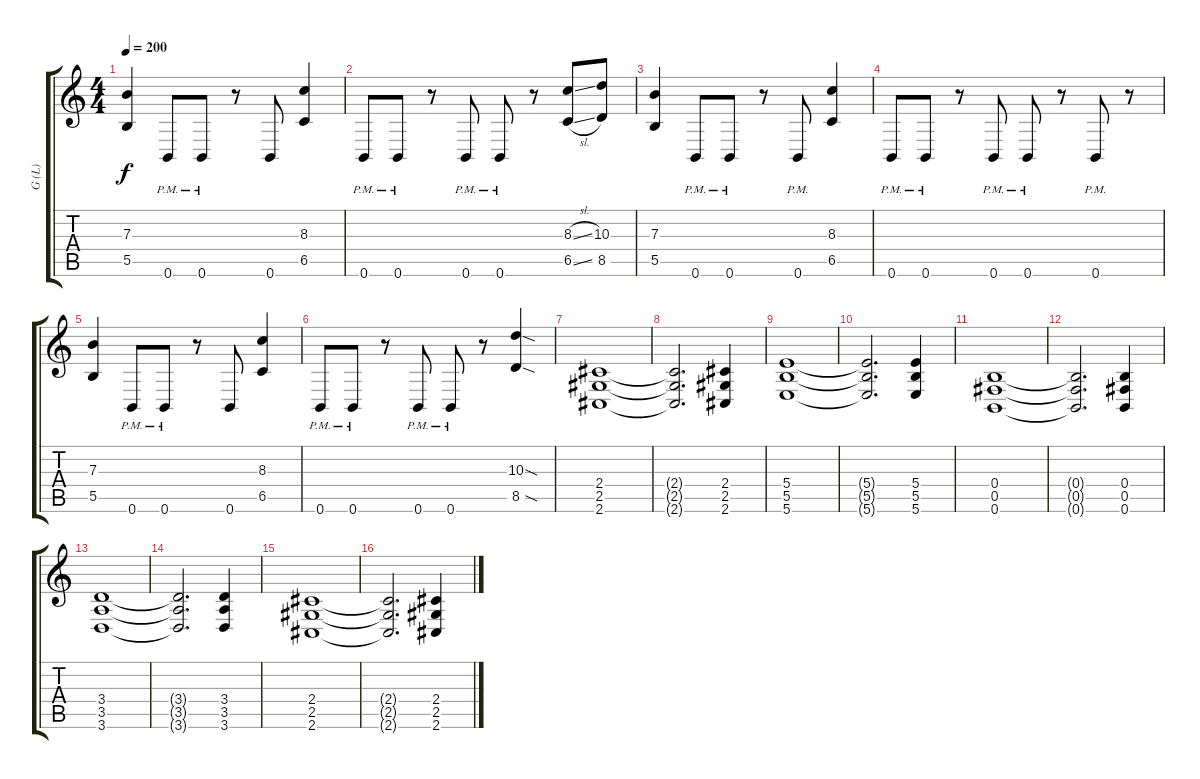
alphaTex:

\track ("G (L)" "G (L)") {instrument distortionguitar}
\staff {score tabs}
\tuning (Db4 Ab3 E3 B2 Gb2 B1) {hide}
\ts (4 4)
\tempo 200
\clef g2
\ks c
(7.3 5.5).4{dy f} 0.6{pm}.8 0.6{pm}.8 r.8 0.6.8 (8.3 6.5).4 |
0.6{pm}.8 0.6{pm}.8 r.8 0.6{pm}.8 0.6{pm}.8 r.8 (8.3{sl} 6.5{sl}).8 (10.3 8.5).8 |
(7.3 5.5).4 0.6{pm}.8 0.6{pm}.8 r.8 0.6{pm}.8 (8.3 6.5).4 |
0.6{pm}.8 0.6{pm}.8 r.8 0.6{pm}.8 0.6{pm}.8 r.8 0.6{pm}.8 r.8 |
(7.3 5.5).4 0.6{pm}.8 0.6{pm}.8 r.8 0.6.8 (8.3 6.5).4 |
0.6{pm}.8 0.6{pm}.8 r.8 0.6{pm}.8 0.6{pm}.8 r.8 (10.3{sod} 8.5{sod}).4 |
(2.4 2.5 2.6).1 |
(2.4{t} 2.5{t} 2.6{t}).2{d} (2.4 2.5 2.6).4 |
(5.4 5.5 5.6).1 |
(5.4{t} 5.5{t} 5.6{t}).2{d} (5.4 5.5 5.6).4 |
(0.4 0.5 0.6).1 |
(0.4{t} 0.5{t} 0.6{t}).2{d} (0.4 0.5 0.6).4 |
(3.4 3.5 3.6).1 |
(3.4{t} 3.5{t} 3.6{t}).2{d} (3.4 3.5 3.6).4 |
(2.4 2.5 2.6).1 |
(2.4{t} 2.5{t} 2.6{t}).2{d} (2.4 2.5 2.6).4
